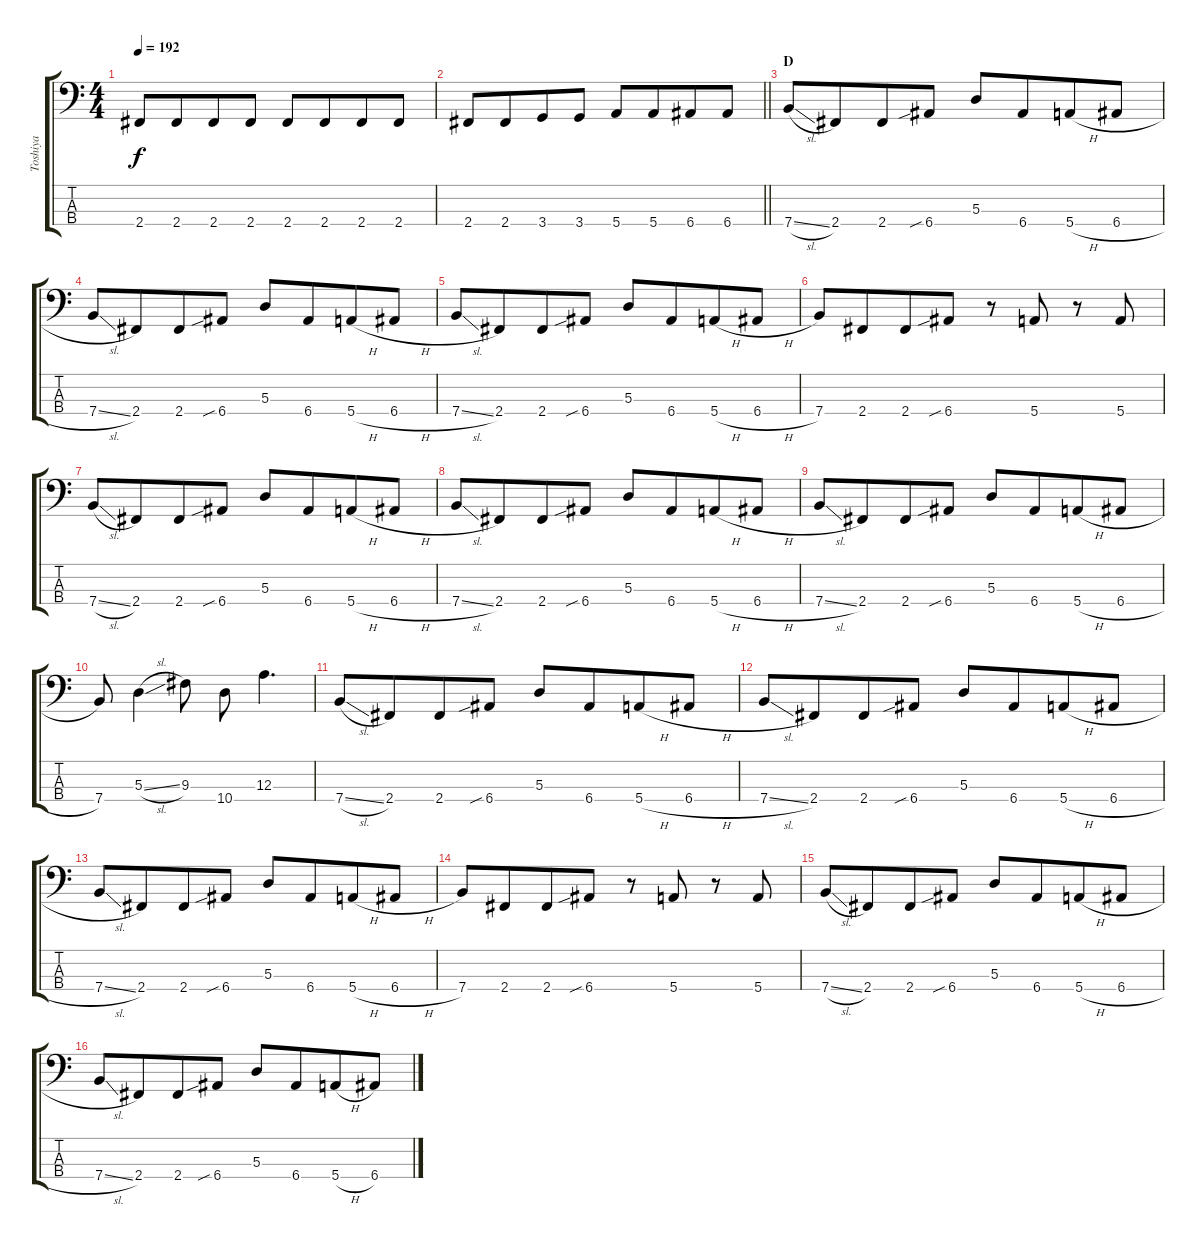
\track ("Toshiya" "Toshiya") {instrument electricbassfinger}
\staff {score tabs}
\tuning (G2 D2 A1 E1) {hide}
\ts (4 4)
\tempo 192
\clef f4
\ks c
2.4.8{dy f} 2.4.8{beam merge} 2.4.8 2.4.8 2.4.8 2.4.8{beam merge} 2.4.8 2.4.8 |
\barLineRight lightlight
2.4.8 2.4.8{beam merge} 3.4.8 3.4.8 5.4.8 5.4.8{beam merge} 6.4.8 6.4.8 |
\section ("" "D")
7.4{sl}.8 2.4.8{beam merge} 2.4.8 6.4{sib}.8 5.3.8 6.4.8{beam merge} 5.4{h}.8 6.4{h}.8 |
7.4{sl}.8 2.4.8{beam merge} 2.4.8 6.4{sib}.8 5.3.8 6.4.8{beam merge} 5.4{h}.8 6.4{h}.8 |
7.4{sl}.8 2.4.8{beam merge} 2.4.8 6.4{sib}.8 5.3.8 6.4.8{beam merge} 5.4{h}.8 6.4{h}.8 |
7.4.8 2.4.8{beam merge} 2.4.8 6.4{sib}.8 r.8 5.4.8 r.8 5.4.8 |
7.4{sl}.8 2.4.8{beam merge} 2.4.8 6.4{sib}.8 5.3.8 6.4.8{beam merge} 5.4{h}.8 6.4{h}.8 |
7.4{sl}.8 2.4.8{beam merge} 2.4.8 6.4{sib}.8 5.3.8 6.4.8{beam merge} 5.4{h}.8 6.4{h}.8 |
7.4{sl}.8 2.4.8{beam merge} 2.4.8 6.4{sib}.8 5.3.8 6.4.8{beam merge} 5.4{h}.8 6.4{h}.8 |
7.4.8 5.3{sl}.4 9.3.8 10.4.8 12.3.4{d} |
7.4{sl}.8 2.4.8{beam merge} 2.4.8 6.4{sib}.8 5.3.8 6.4.8{beam merge} 5.4{h}.8 6.4{h}.8 |
7.4{sl}.8 2.4.8{beam merge} 2.4.8 6.4{sib}.8 5.3.8 6.4.8{beam merge} 5.4{h}.8 6.4{h}.8 |
7.4{sl}.8 2.4.8{beam merge} 2.4.8 6.4{sib}.8 5.3.8 6.4.8{beam merge} 5.4{h}.8 6.4{h}.8 |
7.4.8 2.4.8{beam merge} 2.4.8 6.4{sib}.8 r.8 5.4.8 r.8 5.4.8 |
7.4{sl}.8 2.4.8{beam merge} 2.4.8 6.4{sib}.8 5.3.8 6.4.8{beam merge} 5.4{h}.8 6.4{h}.8 |
7.4{sl}.8 2.4.8{beam merge} 2.4.8 6.4{sib}.8 5.3.8 6.4.8{beam merge} 5.4{h}.8 6.4{h}.8
